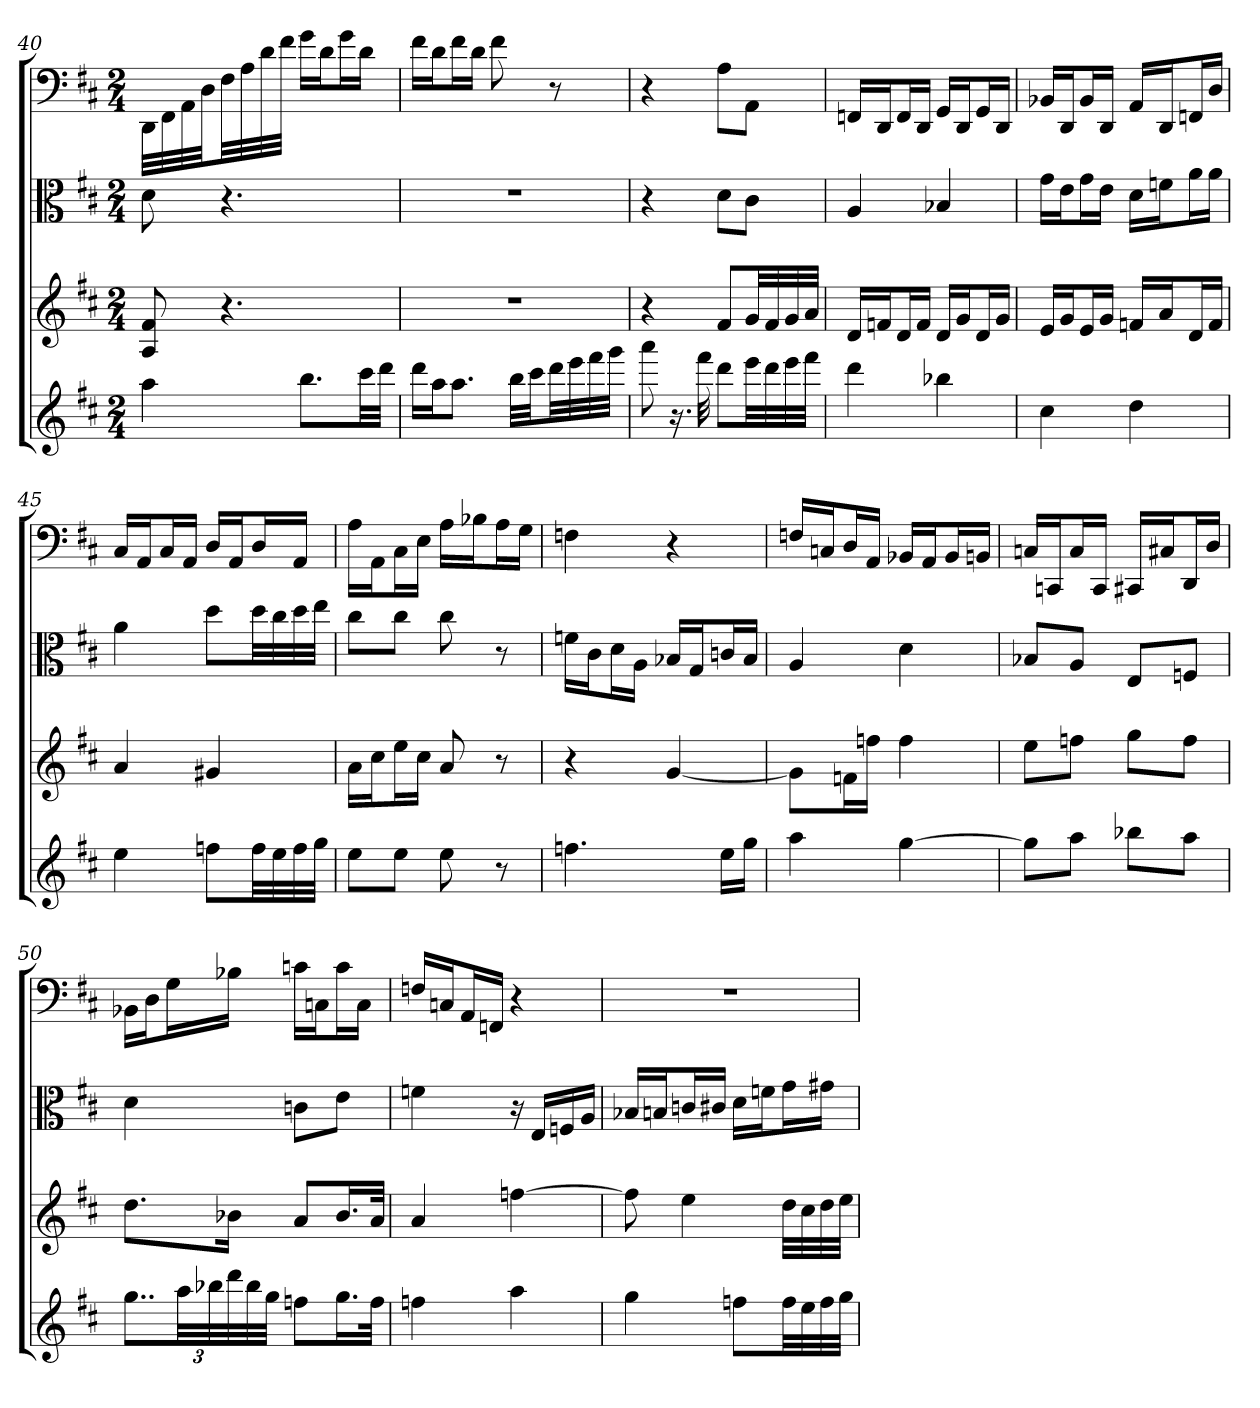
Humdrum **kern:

**kern	**kern	**kern	**kern
*part4	*part3	*part2	*part1
*staff4	*staff3	*staff2	*staff1
*	*	*clefC3	*clefF4
*k[f#c#]	*k[f#c#]	*k[f#c#]	*k[f#c#]
*D:	*D:	*D:	*D:
*M2/4	*M2/4	*M2/4	*M2/4
=40	=40	=40	=40
4aa	8A 8f#	8d	32DD\LLL
.	.	.	32FF#\
.	.	.	32AA\
.	.	.	32D\JJ
.	4.r	4.r	32F#\LL
.	.	.	32A\
.	.	.	32d\
.	.	.	32f#\JJJ
8.bbL	.	.	16g\LL
.	.	.	16d\J
.	.	.	16g\L
32ccc#LL	.	.	16d\JJ
32dddJJJ	.	.	.
=41	=41	=41	=41
16dddLL	2r	2r	16f#\LL
16aaJ	.	.	16d\J
8.aaJ	.	.	16f#\L
.	.	.	16d\JJ
.	.	.	8f#
32bbLLL	.	.	.
32ccc#JJ	.	.	.
32dddLL	.	.	8r
32eee	.	.	.
32fff#	.	.	.
32gggJJJ	.	.	.
=42	=42	=42	=42
8aaa	4r	4r	4r
16.r	.	.	.
32fff#	.	.	.
8dddL	8f#L	8d\L	8A\L
32eeeLL	32gLL	8c#\J	8AA\J
32ddd	32f#	.	.
32eee	32g	.	.
32fff#JJJ	32aJJJ	.	.
=43	=43	=43	=43
4ddd	16dLL	4A	16FFn/LL
.	16fnJ	.	16DD/J
.	16dL	.	16FF/L
.	16fJJ	.	16DD/JJ
4bb-X	16dLL	4B-X	16GG/LL
.	16gJ	.	16DD/J
.	16dL	.	16GG/L
.	16gJJ	.	16DD/JJ
=44	=44	=44	=44
4cc#	16eLL	16g\LL	16BB-X/LL
.	16gJ	16e\J	16DD/J
.	16eL	16g\L	16BB-/L
.	16gJJ	16e\JJ	16DD/JJ
4dd	16fnLL	16d\LL	16AA/LL
.	16aJ	16fn\J	16DD/J
.	16dL	16a\L	16FFn/L
.	16fJJ	16a\JJ	16D/JJ
=45	=45	=45	=45
4ee	4a	4a	16C#/LL
.	.	.	16AA/J
.	.	.	16C#/L
.	.	.	16AA/JJ
8ffnL	4g#X	8dd\L	16D/LL
.	.	.	16AA/J
32ffLL	.	32dd\LL	16D/L
32ee	.	32cc#\	.
32ff	.	32dd\	16AA/JJ
32ggJJJ	.	32ee\JJJ	.
=46	=46	=46	=46
8eeL	16aLL	8cc#\L	16A\LL
.	16cc#J	.	16AA\J
8eeJ	16eeL	8cc#\J	16C#\L
.	16cc#JJ	.	16E\JJ
8ee	8a	8cc#	16A\LL
.	.	.	16B-X\J
8r	8r	8r	16A\L
.	.	.	16G\JJ
=47	=47	=47	=47
4.ffn	4r	16fn\LL	4Fn
.	.	16c#\J	.
.	.	16d\L	.
.	.	16A\JJ	.
.	[4g	16B-X/LL	4r
.	.	16G/J	.
16eeLL	.	16cn/L	.
16ggJJ	.	16B-/JJ	.
=48	=48	=48	=48
4aa	8gL]	4A	16Fn/LL
.	.	.	16Cn/J
.	16fnL	.	16D/L
.	16ffnJJ	.	16AA/JJ
[4gg	4ff	4d	16BB-X/LL
.	.	.	16AA/J
.	.	.	16BB-/L
.	.	.	16BBn/JJ
=49	=49	=49	=49
8ggL]	8eeL	8B-X/L	16Cn/LL
.	.	.	16CCn/J
8aaJ	8ffnJ	8A/J	16C/L
.	.	.	16CC/JJ
8bb-XL	8ggL	8E/L	16CC#X/LL
.	.	.	16C#X/J
8aaJ	8ffJ	8Fn/J	16DD/L
.	.	.	16D/JJ
=50	=50	=50	=50
12..ggL	8.ddL	4d	16BB-X\LL
.	.	.	16D\J
.	.	.	16G\L
48aaLL	.	.	.
48bb-X	.	.	.
48ddd	16b-XJk	.	16B-X\JJ
48bb-	.	.	.
48ggJJJ	.	.	.
8ffnL	8aL	8cn\L	16cn\LL
.	.	.	16Cn\J
16.ggL	16.b-L	8e\J	16c\L
.	.	.	16C\JJ
32ffJJk	32aJJk	.	.
=51	=51	=51	=51
4ffn	4a	4fn	16Fn/LL
.	.	.	16Cn/J
.	.	.	16AA/L
.	.	.	16FFn/JJ
4aa	[4ffn	16r	4r
.	.	16E/LL	.
.	.	16Fn/	.
.	.	16A/JJ	.
=52	=52	=52	=52
4gg	8ff]	16B-X/LL	2r
.	.	16Bn/J	.
.	4ee	16cn/L	.
.	.	16c#X/JJ	.
8ffnL	.	16d\LL	.
.	.	16fn\J	.
32ffLL	32ddLLL	16g\L	.
32ee	32cc#	.	.
32ff	32dd	16g#X\JJ	.
32ggJJJ	32eeJJJ	.	.
=	=	=	=
*-	*-	*-	*-
